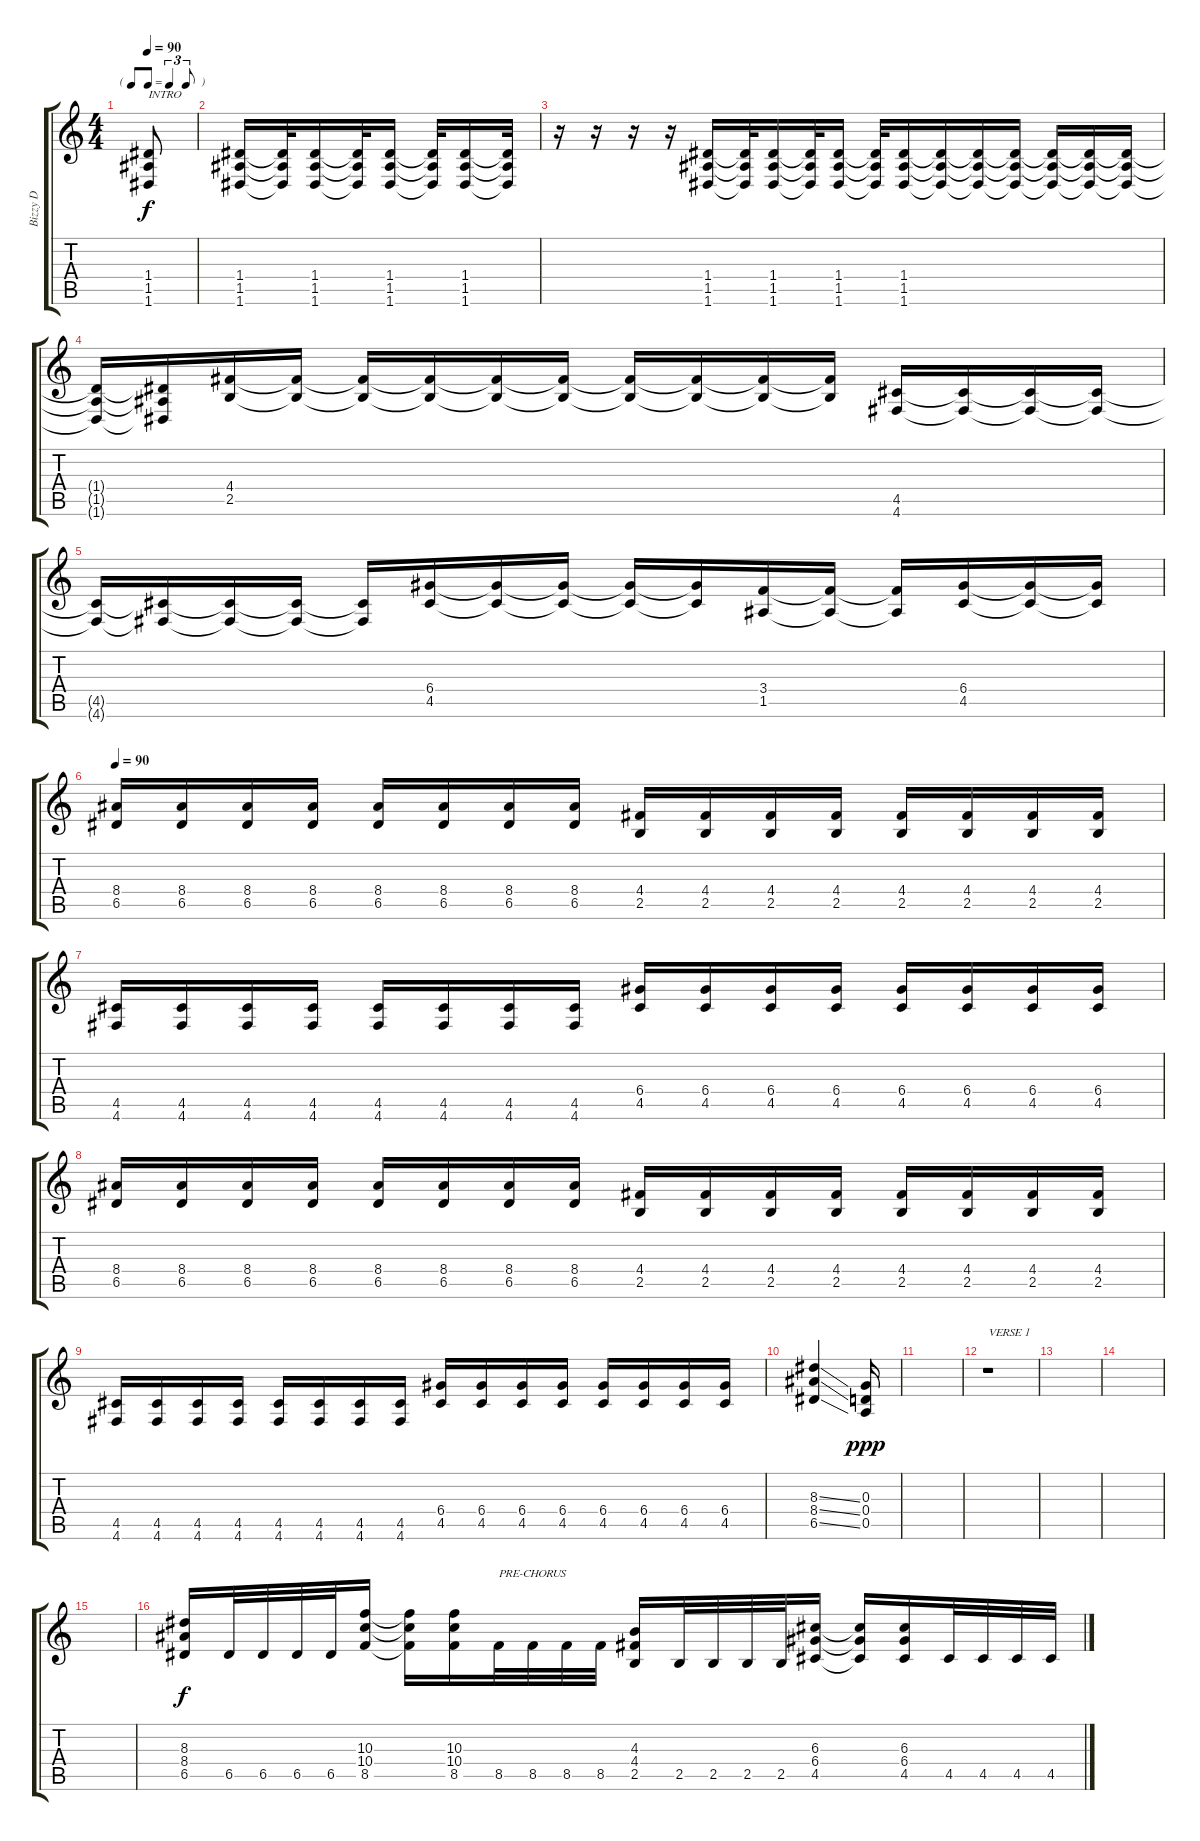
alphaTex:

\track ("Bizzy D" "Bizzy D") {instrument distortionguitar}
\staff {score tabs}
\tuning (E4 B3 G3 D3 A2 D2) {hide}
\ts (4 4)
\tf triplet8th
\tempo 90
\tempo 120
\tempo 90
\clef g2
\ks c
(1.4 1.5 1.6).8{txt "INTRO" dy f instrument distortionguitar} |
(1.4 1.5 1.6).16 (1.4{t} 1.5{t} 1.6{t}).32 (1.4 1.5 1.6).16 (1.4{t} 1.5{t} 1.6{t}).32 (1.4 1.5 1.6).16 (1.4{t} 1.5{t} 1.6{t}).32 (1.4 1.5 1.6).16 (1.4{t} 1.5{t} 1.6{t}).32 |
r.16 r.16 r.16 r.16 (1.4 1.5 1.6).16 (1.4{t} 1.5{t} 1.6{t}).32 (1.4 1.5 1.6).16 (1.4{t} 1.5{t} 1.6{t}).32 (1.4 1.5 1.6).16 (1.4{t} 1.5{t} 1.6{t}).32 (1.4 1.5 1.6).16 (1.4{t} 1.5{t} 1.6{t}).16 (1.4{t} 1.5{t} 1.6{t}).16 (1.4{t} 1.5{t} 1.6{t}).16 (1.4{t} 1.5{t} 1.6{t}).16 (1.4{t} 1.5{t} 1.6{t}).16 (1.4{t} 1.5{t} 1.6{t}).16 |
(1.4{t} 1.5{t} 1.6{t}).16 (1.4{t} 1.5{t} 1.6{t}).16 (4.4 2.5).16 (4.4{t} 2.5{t}).16 (4.4{t} 2.5{t}).16 (4.4{t} 2.5{t}).16 (4.4{t} 2.5{t}).16 (4.4{t} 2.5{t}).16 (4.4{t} 2.5{t}).16 (4.4{t} 2.5{t}).16 (4.4{t} 2.5{t}).16 (4.4{t} 2.5{t}).16 (4.5 4.6).16 (4.5{t} 4.6{t}).16 (4.5{t} 4.6{t}).16 (4.5{t} 4.6{t}).16 |
(4.5{t} 4.6{t}).16 (4.5{t} 4.6{t}).16 (4.5{t} 4.6{t}).16 (4.5{t} 4.6{t}).16 (4.5{t} 4.6{t}).16 (6.4 4.5).16 (6.4{t} 4.5{t}).16 (6.4{t} 4.5{t}).16 (6.4{t} 4.5{t}).16 (6.4{t} 4.5{t}).16 (3.4 1.5).16 (3.4{t} 1.5{t}).16 (3.4{t} 1.5{t}).16 (6.4 4.5).16 (6.4{t} 4.5{t}).16 (6.4{t} 4.5{t}).16 |
\tempo 90
(8.4 6.5).16 (8.4 6.5).16 (8.4 6.5).16 (8.4 6.5).16 (8.4 6.5).16 (8.4 6.5).16 (8.4 6.5).16 (8.4 6.5).16 (4.4 2.5).16 (4.4 2.5).16 (4.4 2.5).16 (4.4 2.5).16 (4.4 2.5).16 (4.4 2.5).16 (4.4 2.5).16 (4.4 2.5).16 |
(4.5 4.6).16 (4.5 4.6).16 (4.5 4.6).16 (4.5 4.6).16 (4.5 4.6).16 (4.5 4.6).16 (4.5 4.6).16 (4.5 4.6).16 (6.4 4.5).16 (6.4 4.5).16 (6.4 4.5).16 (6.4 4.5).16 (6.4 4.5).16 (6.4 4.5).16 (6.4 4.5).16 (6.4 4.5).16 |
(8.4 6.5).16 (8.4 6.5).16 (8.4 6.5).16 (8.4 6.5).16 (8.4 6.5).16 (8.4 6.5).16 (8.4 6.5).16 (8.4 6.5).16 (4.4 2.5).16 (4.4 2.5).16 (4.4 2.5).16 (4.4 2.5).16 (4.4 2.5).16 (4.4 2.5).16 (4.4 2.5).16 (4.4 2.5).16 |
(4.5 4.6).16 (4.5 4.6).16 (4.5 4.6).16 (4.5 4.6).16 (4.5 4.6).16 (4.5 4.6).16 (4.5 4.6).16 (4.5 4.6).16 (6.4 4.5).16 (6.4 4.5).16 (6.4 4.5).16 (6.4 4.5).16 (6.4 4.5).16 (6.4 4.5).16 (6.4 4.5).16 (6.4 4.5).16 |
(8.3{ss} 8.4{ss} 6.5{ss}).4 (0.3 0.4 0.5).16{dy ppp} |
|
r.1{txt "VERSE 1"} |
|
|
|
(8.3 8.4 6.5).16{dy f instrument distortionguitar} 6.5.32{instrument electricguitarmuted} 6.5.32 6.5.32 6.5.32 (10.3 10.4 8.5).16{instrument distortionguitar} (10.3{t} 10.4{t} 8.5{t}).16 (10.3 10.4 8.5).16 8.5.32{txt "PRE-CHORUS" instrument electricguitarmuted} 8.5.32 8.5.32 8.5.32 (4.3 4.4 2.5).16{instrument distortionguitar} 2.5.32{instrument electricguitarmuted} 2.5.32 2.5.32 2.5.32 (6.3 6.4 4.5).16{instrument distortionguitar} (6.3{t} 6.4{t} 4.5{t}).16 (6.3 6.4 4.5).16 4.5.32{instrument electricguitarmuted} 4.5.32 4.5.32 4.5.32
